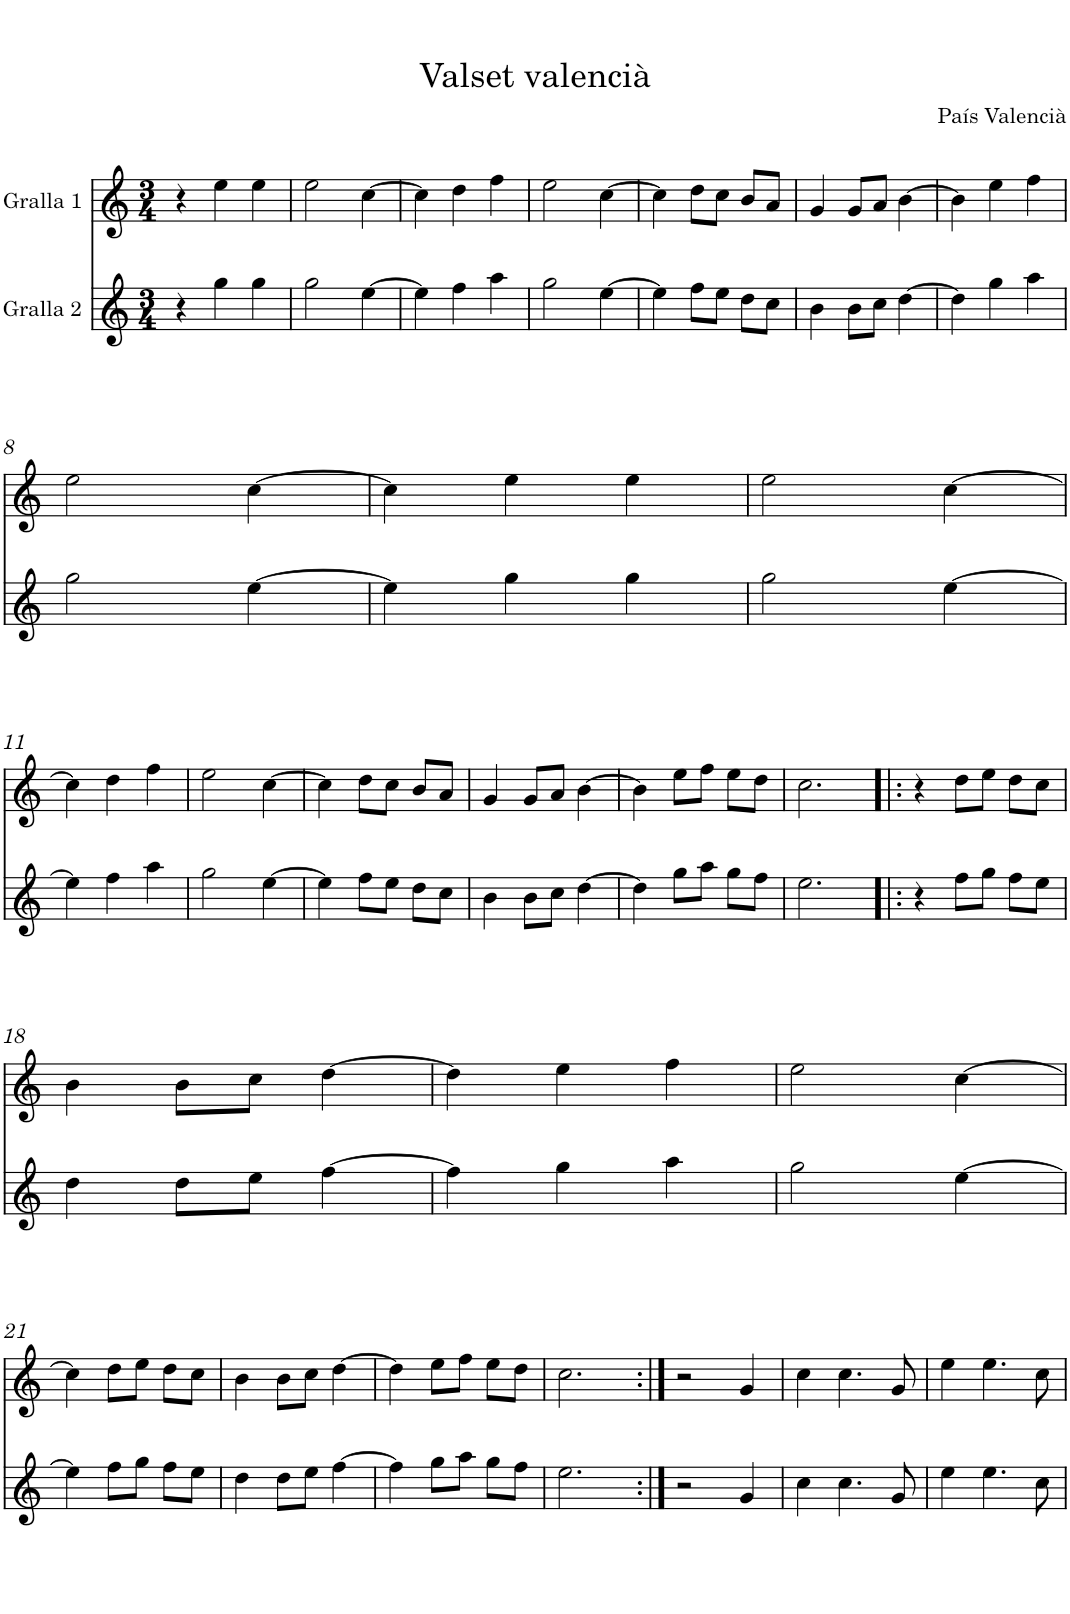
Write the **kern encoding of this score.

**kern	**kern
*part2	*part1
*staff2	*staff1
*I"Gralla 2	*I"Gralla 1
*clefG2	*clefG2
*k[]	*k[]
*M3/4	*M3/4
=1	=1
4r	4r
4gg\	4ee\
4gg\	4ee\
=2	=2
2gg\	2ee\
[4ee\	[4cc\
=3	=3
4ee\]	4cc\]
4ff\	4dd\
4aa\	4ff\
=4	=4
2gg\	2ee\
[4ee\	[4cc\
=5	=5
4ee\]	4cc\]
8ff\L	8dd\L
8ee\J	8cc\J
8dd\L	8b/L
8cc\J	8a/J
=6	=6
4b\	4g/
8b\L	8g/L
8cc\J	8a/J
[4dd\	[4b\
=7	=7
4dd\]	4b\]
4gg\	4ee\
4aa\	4ff\
!!LO:LB:g=z
=8	=8
2gg\	2ee\
[4ee\	[4cc\
=9	=9
4ee\]	4cc\]
4gg\	4ee\
4gg\	4ee\
=10	=10
2gg\	2ee\
[4ee\	[4cc\
!!LO:LB:g=z
=11	=11
4ee\]	4cc\]
4ff\	4dd\
4aa\	4ff\
=12	=12
2gg\	2ee\
[4ee\	[4cc\
=13	=13
4ee\]	4cc\]
8ff\L	8dd\L
8ee\J	8cc\J
8dd\L	8b/L
8cc\J	8a/J
=14	=14
4b\	4g/
8b\L	8g/L
8cc\J	8a/J
[4dd\	[4b\
=15	=15
4dd\]	4b\]
8gg\L	8ee\L
8aa\J	8ff\J
8gg\L	8ee\L
8ff\J	8dd\J
=16	=16
2.ee\	2.cc\
=17!|:	=17!|:
4r	4r
8ff\L	8dd\L
8gg\J	8ee\J
8ff\L	8dd\L
8ee\J	8cc\J
!!LO:LB:g=z
=18	=18
4dd\	4b\
8dd\L	8b\L
8ee\J	8cc\J
[4ff\	[4dd\
=19	=19
4ff\]	4dd\]
4gg\	4ee\
4aa\	4ff\
=20	=20
2gg\	2ee\
[4ee\	[4cc\
!!LO:LB:g=z
=21	=21
4ee\]	4cc\]
8ff\L	8dd\L
8gg\J	8ee\J
8ff\L	8dd\L
8ee\J	8cc\J
=22	=22
4dd\	4b\
8dd\L	8b\L
8ee\J	8cc\J
[4ff\	[4dd\
=23	=23
4ff\]	4dd\]
8gg\L	8ee\L
8aa\J	8ff\J
8gg\L	8ee\L
8ff\J	8dd\J
=24	=24
2.ee\	2.cc\
=25:|!	=25:|!
2r	2r
4g/	4g/
=26	=26
4cc\	4cc\
4.cc\	4.cc\
8g/	8g/
=27	=27
4ee\	4ee\
4.ee\	4.ee\
8cc\	8cc\
=	=
*-	*-
